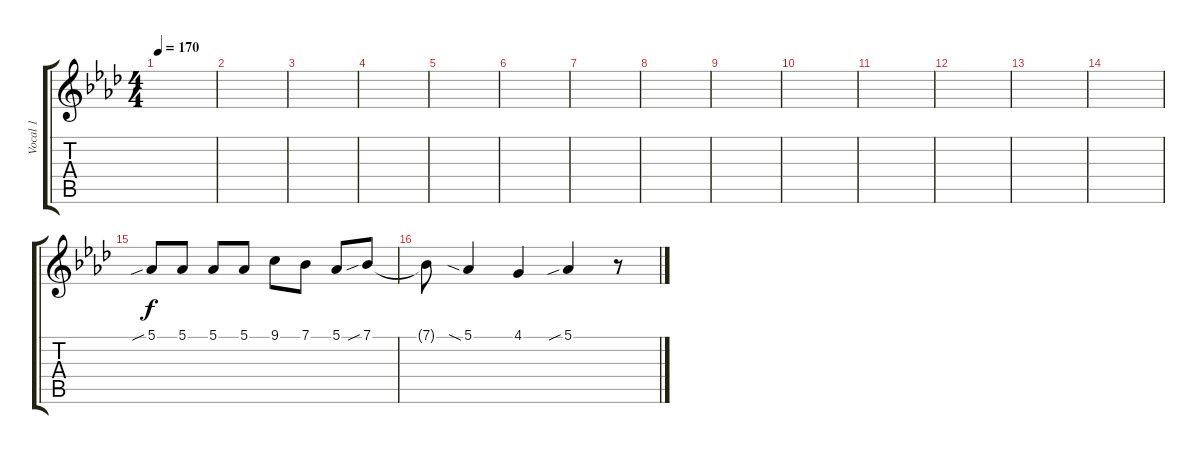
\track ("Vocal 1" "Vocal 1") {instrument clarinet}
\staff {score tabs}
\tuning (Eb4 Bb3 Gb3 Db3 Ab2 Eb2) {hide}
\ts (4 4)
\tempo 170
\clef g2
\ks ab
|
|
|
|
|
|
|
|
|
|
|
|
|
|
5.1{sib}.8 5.1.8 5.1.8 5.1.8 9.1.8 7.1.8 5.1.8 7.1{sib}.8 |
7.1{t}.8 5.1{sia}.4 4.1.4 5.1{sib}.4 r.8
